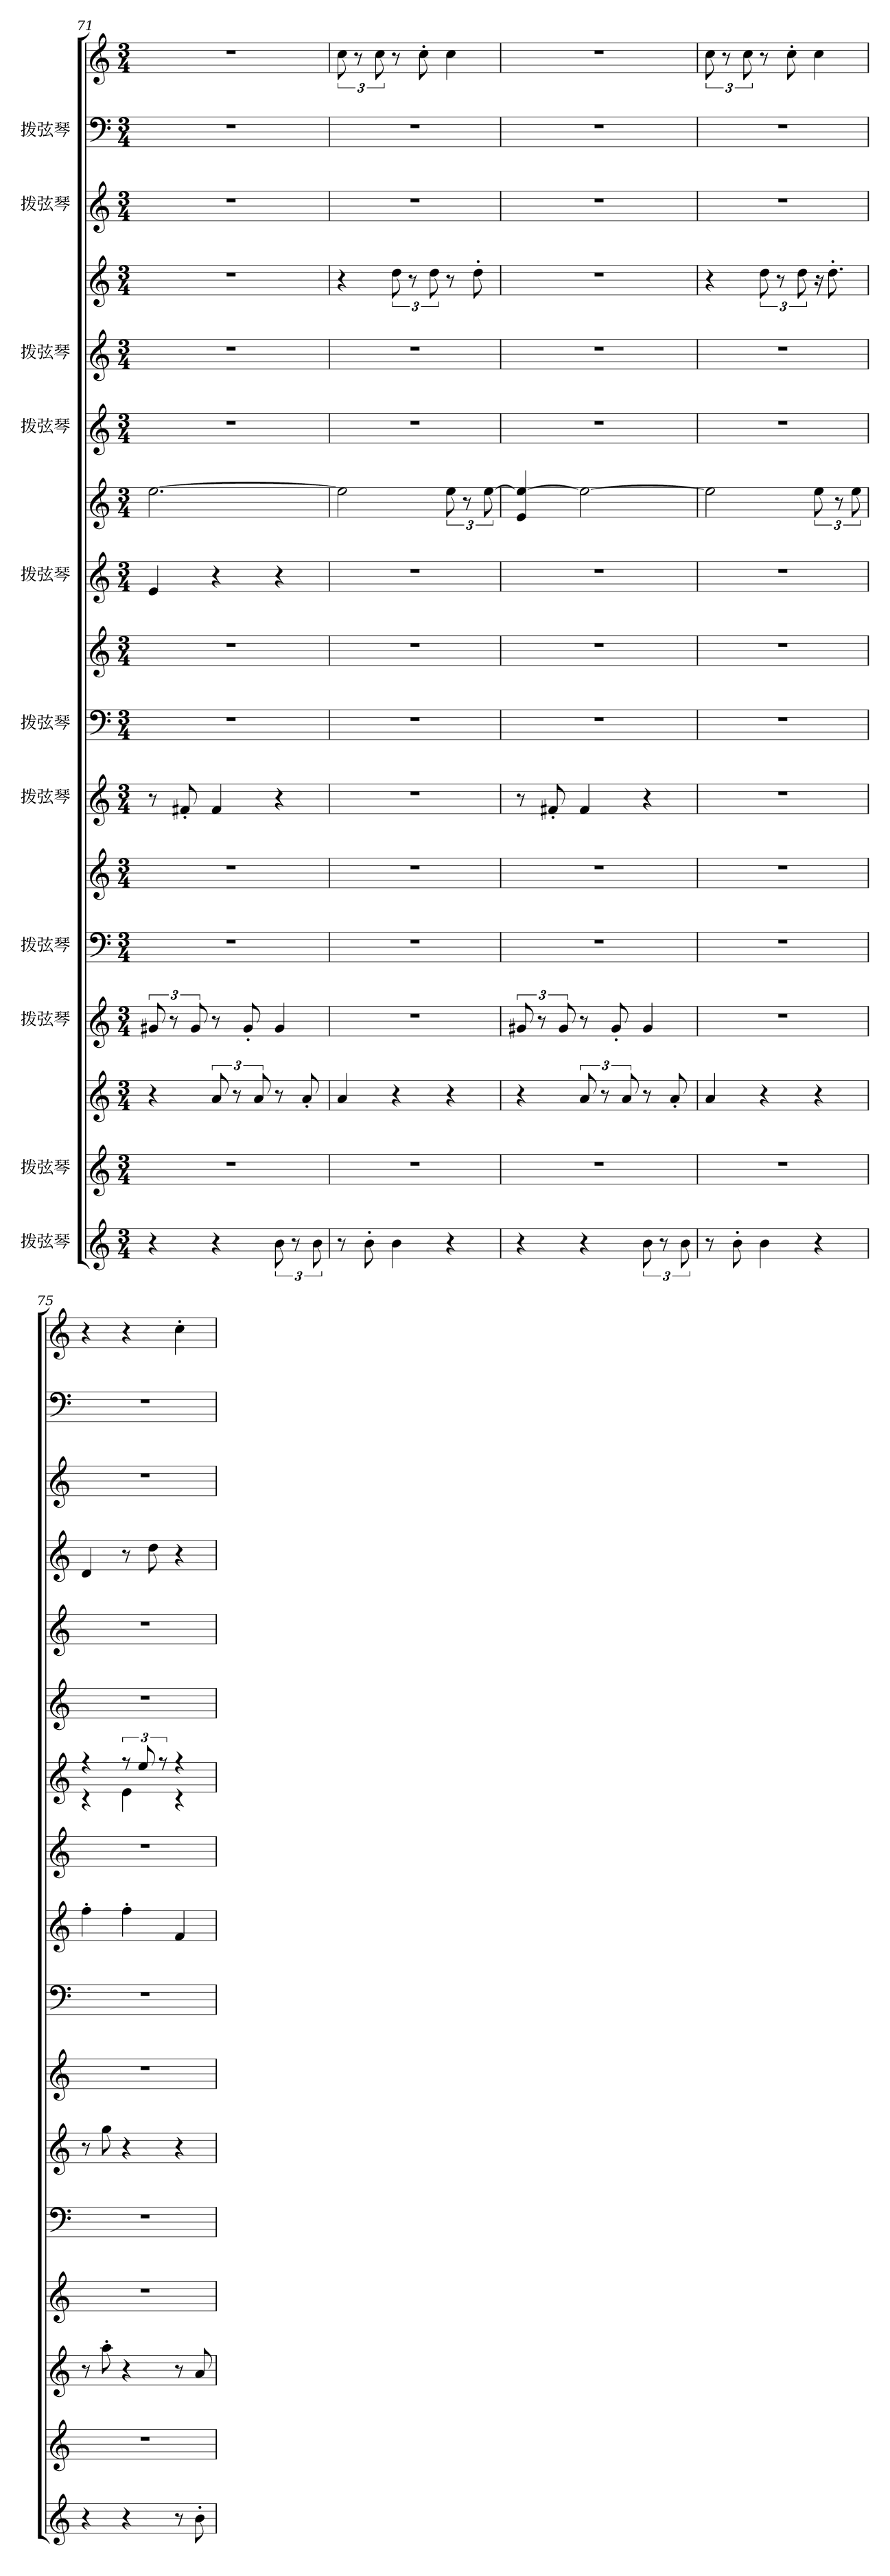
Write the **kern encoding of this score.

**kern	**kern	**kern	**kern	**kern	**kern	**kern	**kern	**kern	**kern	**kern	**kern	**kern	**kern	**kern	**kern	**kern
*part11	*part10	*part10	*part9	*part8	*part8	*part7	*part6	*part6	*part5	*part5	*part4	*part3	*part3	*part2	*part1	*part1
*staff17	*staff16	*staff15	*staff14	*staff13	*staff12	*staff11	*staff10	*staff9	*staff8	*staff7	*staff6	*staff5	*staff4	*staff3	*staff2	*staff1
*I"拨弦琴	*I"拨弦琴	*	*I"拨弦琴	*I"拨弦琴	*	*I"拨弦琴	*I"拨弦琴	*	*I"拨弦琴	*	*I"拨弦琴	*I"拨弦琴	*	*I"拨弦琴	*I"拨弦琴	*
!!LO:PB:g=z
*clefG2	*clefG2	*clefG2	*clefG2	*clefF4	*clefG2	*clefG2	*clefF4	*clefG2	*clefG2	*clefG2	*clefG2	*clefG2	*clefG2	*clefG2	*clefF4	*clefG2
*k[]	*k[]	*k[]	*k[]	*k[]	*k[]	*k[]	*k[]	*k[]	*k[]	*k[]	*k[]	*k[]	*k[]	*k[]	*k[]	*k[]
*M3/4	*M3/4	*M3/4	*M3/4	*M3/4	*M3/4	*M3/4	*M3/4	*M3/4	*M3/4	*M3/4	*M3/4	*M3/4	*M3/4	*M3/4	*M3/4	*M3/4
=71	=71	=71	=71	=71	=71	=71	=71	=71	=71	=71	=71	=71	=71	=71	=71	=71
4r	2.r	4r	12g#X/	2.r	2.r	8r	2.r	2.r	4e/	[2.ee\	2.r	2.r	2.r	2.r	2.r	2.r
.	.	.	12r	.	.	.	.	.	.	.	.	.	.	.	.	.
.	.	.	.	.	.	8f#X'/	.	.	.	.	.	.	.	.	.	.
.	.	.	12g#/	.	.	.	.	.	.	.	.	.	.	.	.	.
4r	.	12a/	8r	.	.	4f#/	.	.	4r	.	.	.	.	.	.	.
.	.	12r	.	.	.	.	.	.	.	.	.	.	.	.	.	.
.	.	.	8g#'/	.	.	.	.	.	.	.	.	.	.	.	.	.
.	.	12a/	.	.	.	.	.	.	.	.	.	.	.	.	.	.
12b\	.	8r	4g#/	.	.	4r	.	.	4r	.	.	.	.	.	.	.
12r	.	.	.	.	.	.	.	.	.	.	.	.	.	.	.	.
.	.	8a'/	.	.	.	.	.	.	.	.	.	.	.	.	.	.
12b\	.	.	.	.	.	.	.	.	.	.	.	.	.	.	.	.
=72	=72	=72	=72	=72	=72	=72	=72	=72	=72	=72	=72	=72	=72	=72	=72	=72
8r	2.r	4a/	2.r	2.r	2.r	2.r	2.r	2.r	2.r	2ee\]	2.r	2.r	4r	2.r	2.r	12cc\
.	.	.	.	.	.	.	.	.	.	.	.	.	.	.	.	12r
8b'\	.	.	.	.	.	.	.	.	.	.	.	.	.	.	.	.
.	.	.	.	.	.	.	.	.	.	.	.	.	.	.	.	12cc\
4b\	.	4r	.	.	.	.	.	.	.	.	.	.	12dd\	.	.	8r
.	.	.	.	.	.	.	.	.	.	.	.	.	12r	.	.	.
.	.	.	.	.	.	.	.	.	.	.	.	.	.	.	.	8cc'\
.	.	.	.	.	.	.	.	.	.	.	.	.	12dd\	.	.	.
4r	.	4r	.	.	.	.	.	.	.	12ee\	.	.	8r	.	.	4cc\
.	.	.	.	.	.	.	.	.	.	12r	.	.	.	.	.	.
.	.	.	.	.	.	.	.	.	.	.	.	.	8dd'\	.	.	.
.	.	.	.	.	.	.	.	.	.	[12ee\	.	.	.	.	.	.
=73	=73	=73	=73	=73	=73	=73	=73	=73	=73	=73	=73	=73	=73	=73	=73	=73
4r	2.r	4r	12g#X/	2.r	2.r	8r	2.r	2.r	2.r	4e/ 4ee/_	2.r	2.r	2.r	2.r	2.r	2.r
.	.	.	12r	.	.	.	.	.	.	.	.	.	.	.	.	.
.	.	.	.	.	.	8f#X'/	.	.	.	.	.	.	.	.	.	.
.	.	.	12g#/	.	.	.	.	.	.	.	.	.	.	.	.	.
4r	.	12a/	8r	.	.	4f#/	.	.	.	2ee\_	.	.	.	.	.	.
.	.	12r	.	.	.	.	.	.	.	.	.	.	.	.	.	.
.	.	.	8g#'/	.	.	.	.	.	.	.	.	.	.	.	.	.
.	.	12a/	.	.	.	.	.	.	.	.	.	.	.	.	.	.
12b\	.	8r	4g#/	.	.	4r	.	.	.	.	.	.	.	.	.	.
12r	.	.	.	.	.	.	.	.	.	.	.	.	.	.	.	.
.	.	8a'/	.	.	.	.	.	.	.	.	.	.	.	.	.	.
12b\	.	.	.	.	.	.	.	.	.	.	.	.	.	.	.	.
=74	=74	=74	=74	=74	=74	=74	=74	=74	=74	=74	=74	=74	=74	=74	=74	=74
8r	2.r	4a/	2.r	2.r	2.r	2.r	2.r	2.r	2.r	2ee\]	2.r	2.r	4r	2.r	2.r	12cc\
.	.	.	.	.	.	.	.	.	.	.	.	.	.	.	.	12r
8b'\	.	.	.	.	.	.	.	.	.	.	.	.	.	.	.	.
.	.	.	.	.	.	.	.	.	.	.	.	.	.	.	.	12cc\
4b\	.	4r	.	.	.	.	.	.	.	.	.	.	12dd\	.	.	8r
.	.	.	.	.	.	.	.	.	.	.	.	.	12r	.	.	.
.	.	.	.	.	.	.	.	.	.	.	.	.	.	.	.	8cc'\
.	.	.	.	.	.	.	.	.	.	.	.	.	12dd\	.	.	.
4r	.	4r	.	.	.	.	.	.	.	12ee\	.	.	16r	.	.	4cc\
.	.	.	.	.	.	.	.	.	.	.	.	.	8.dd'\	.	.	.
.	.	.	.	.	.	.	.	.	.	12r	.	.	.	.	.	.
.	.	.	.	.	.	.	.	.	.	12ee\	.	.	.	.	.	.
!!LO:PB:g=z
=75	=75	=75	=75	=75	=75	=75	=75	=75	=75	=75	=75	=75	=75	=75	=75	=75
*	*	*	*	*	*	*	*	*	*	*^	*	*	*	*	*	*
4r	2.r	8r	2.r	2.r	8r	2.r	2.r	4ff'\	2.r	4r	4r	2.r	2.r	4d/	2.r	2.r	4r
.	.	8aa'\	.	.	8gg\	.	.	.	.	.	.	.	.	.	.	.	.
4r	.	4r	.	.	4r	.	.	4ff'\	.	12r	4e\	.	.	8r	.	.	4r
.	.	.	.	.	.	.	.	.	.	12ee/	.	.	.	.	.	.	.
.	.	.	.	.	.	.	.	.	.	.	.	.	.	8dd\	.	.	.
.	.	.	.	.	.	.	.	.	.	12r	.	.	.	.	.	.	.
8r	.	8r	.	.	4r	.	.	4f/	.	4r	4r	.	.	4r	.	.	4cc'\
8b'\	.	8a/	.	.	.	.	.	.	.	.	.	.	.	.	.	.	.
*	*	*	*	*	*	*	*	*	*	*v	*v	*	*	*	*	*	*
=	=	=	=	=	=	=	=	=	=	=	=	=	=	=	=	=
*-	*-	*-	*-	*-	*-	*-	*-	*-	*-	*-	*-	*-	*-	*-	*-	*-
